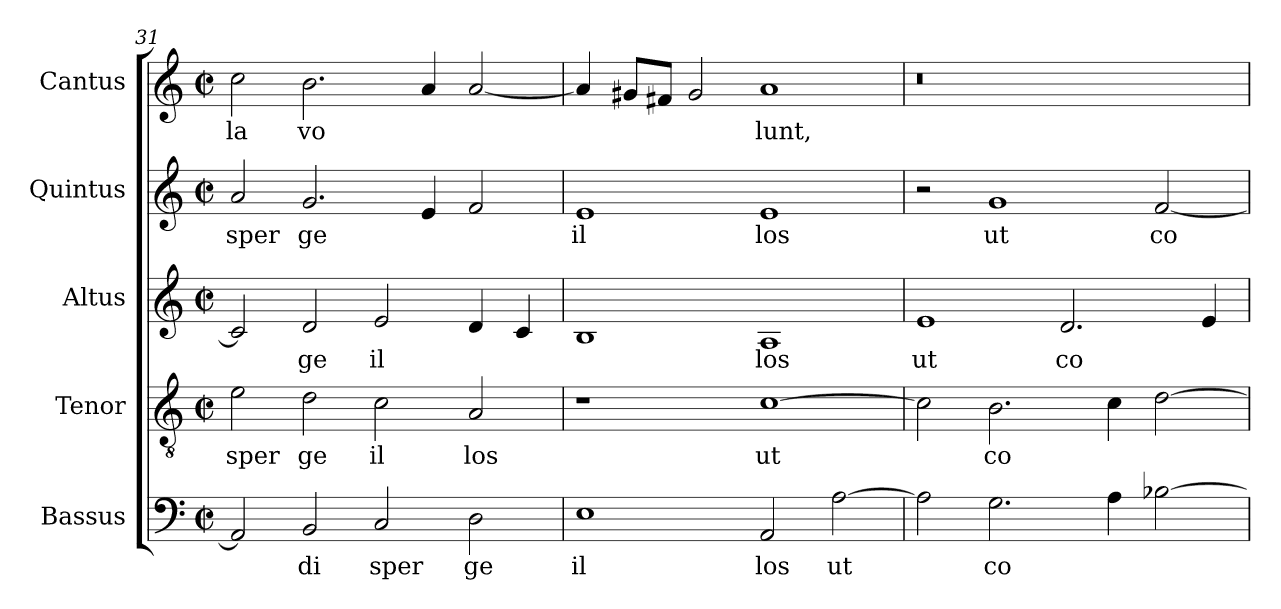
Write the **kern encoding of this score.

**kern	**text	**kern	**text	**kern	**text	**kern	**text	**kern	**text
*part5	*part5	*part4	*part4	*part3	*part3	*part2	*part2	*part1	*part1
*staff5	*staff5	*staff4	*staff4	*staff3	*staff3	*staff2	*staff2	*staff1	*staff1
*I"Bassus	*	*I"Tenor	*	*I"Altus	*	*I"Quintus	*	*I"Cantus	*
!!LO:PB:g=z
*clefF4	*	*clefGv2	*	*clefG2	*	*clefG2	*	*clefG2	*
*M2/2	*	*M2/2	*	*M2/2	*	*M2/2	*	*M2/2	*
*met(c|)	*	*met(c|)	*	*met(c|)	*	*met(c|)	*	*met(c|)	*
=31	=31	=31	=31	=31	=31	=31	=31	=31	=31
!	!	!	!LO:LY:b:cj	!	!	!	!LO:LY:b:cj	!	!LO:LY:b:cj
2AA/]	.	2e\	sper	2c/]	.	2a/	-sper	2cc\	la
!	!LO:LY:b:cj	!	!LO:LY:b:cj	!	!LO:LY:b:cj	!	!LO:LY:b:cj	!	!LO:LY:b:cj
2BB/	di	2d\	ge	2d/	-ge	2.g/	ge	2.b\	vo
!	!LO:LY:b:cj	!	!LO:LY:b:cj	!	!LO:LY:b:cj	!	!	!	!
2C/	sper	2c\	il	2e/	il	.	.	.	.
.	.	.	.	.	.	4e/	.	4a/	.
!	!LO:LY:b:cj	!	!LO:LY:b:cj	!	!	!	!	!	!
2D\	ge	2A/	los	4d/	.	2f/	.	[<2a/	.
.	.	.	.	4c/	.	.	.	.	.
=32	=32	=32	=32	=32	=32	=32	=32	=32	=32
!	!LO:LY:b:cj	!	!	!	!	!	!LO:LY:b:cj	!	!
1E	il	1r	.	1B	.	1e	il	4a/]	.
.	.	.	.	.	.	.	.	8g#/L	.
.	.	.	.	.	.	.	.	8f#/J	.
.	.	.	.	.	.	.	.	2g#/	.
!	!LO:LY:b:cj	!	!LO:LY:b:cj	!	!LO:LY:b:cj	!	!LO:LY:b:cj	!	!LO:LY:b:cj
2AA/	los	[>1c	ut	1A	los	1e	los	1a	lunt,
!	!LO:LY:b:cj	!	!	!	!	!	!	!	!
[>2A\	ut	.	.	.	.	.	.	.	.
=33	=33	=33	=33	=33	=33	=33	=33	=33	=33
!	!	!	!	!	!LO:LY:b:cj	!	!	!	!
2A\]	.	2c\]	.	1e	ut	2r	.	0r	.
!	!LO:LY:b:cj	!	!LO:LY:b:cj	!	!	!	!LO:LY:b:cj	!	!
2.G\	co	2.B\	co	.	.	1g	ut	.	.
!	!	!	!	!	!LO:LY:b:cj	!	!	!	!
.	.	.	.	2.d/	co	.	.	.	.
4A\	.	4c\	.	.	.	.	.	.	.
!	!	!	!	!	!	!	!LO:LY:b:cj	!	!
[>2B-\	.	[>2d\	.	.	.	[<2f/	co	.	.
.	.	.	.	4e/	.	.	.	.	.
=	=	=	=	=	=	=	=	=	=
*-	*-	*-	*-	*-	*-	*-	*-	*-	*-
